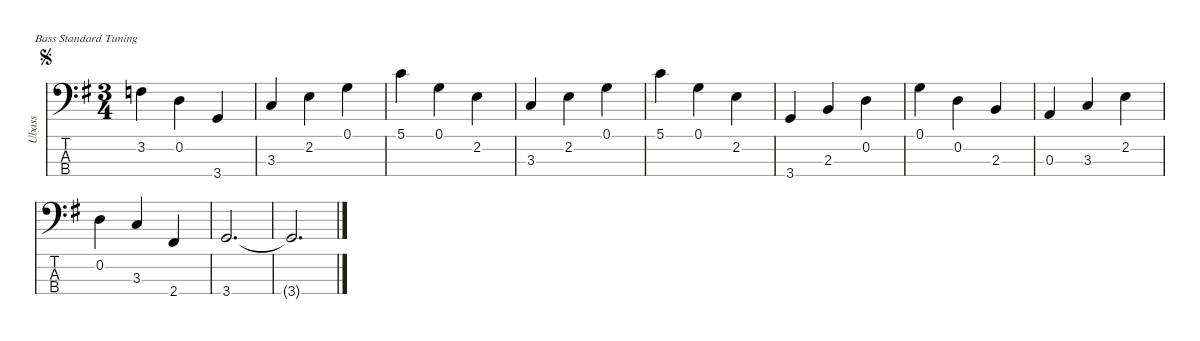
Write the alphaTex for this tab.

\defaultSystemsLayout 4
\hideDynamics
\bracketExtendMode nobrackets
\otherSystemsTrackNameOrientation horizontal
\defaultBarNumberDisplay Hide
\track ("Upright Bass" "Ubass") {instrument acousticbass}
\staff {score tabs}
\tuning (G2 D2 A1 E1)
\ts (3 4)
\jump segno
\tempo (120 hide)
\clef f4
\ks g
3.2{acc forcenatural}.4{dy mf} 0.2{acc forcenatural}.4 3.4{acc forcenatural}.4 |
3.3{acc forcenatural}.4 2.2{acc forcenatural}.4 0.1{acc forcenatural}.4 |
5.1{acc forcenatural}.4 0.1{acc forcenatural}.4 2.2{acc forcenatural}.4 |
3.3{acc forcenatural}.4 2.2{acc forcenatural}.4 0.1{acc forcenatural}.4 |
5.1{acc forcenatural}.4 0.1{acc forcenatural}.4 2.2{acc forcenatural}.4 |
3.4{acc forcenatural}.4 2.3{acc forcenatural}.4 0.2{acc forcenatural}.4 |
0.1{acc forcenatural}.4 0.2{acc forcenatural}.4 2.3{acc forcenatural}.4 |
0.3{acc forcenatural}.4 3.3{acc forcenatural}.4 2.2{acc forcenatural}.4 |
0.2{acc forcenatural}.4 3.3{acc forcenatural}.4 2.4{acc #}.4 |
3.4{acc forcenatural}.2{d} |
3.4{t acc forcenatural}.2{d}
